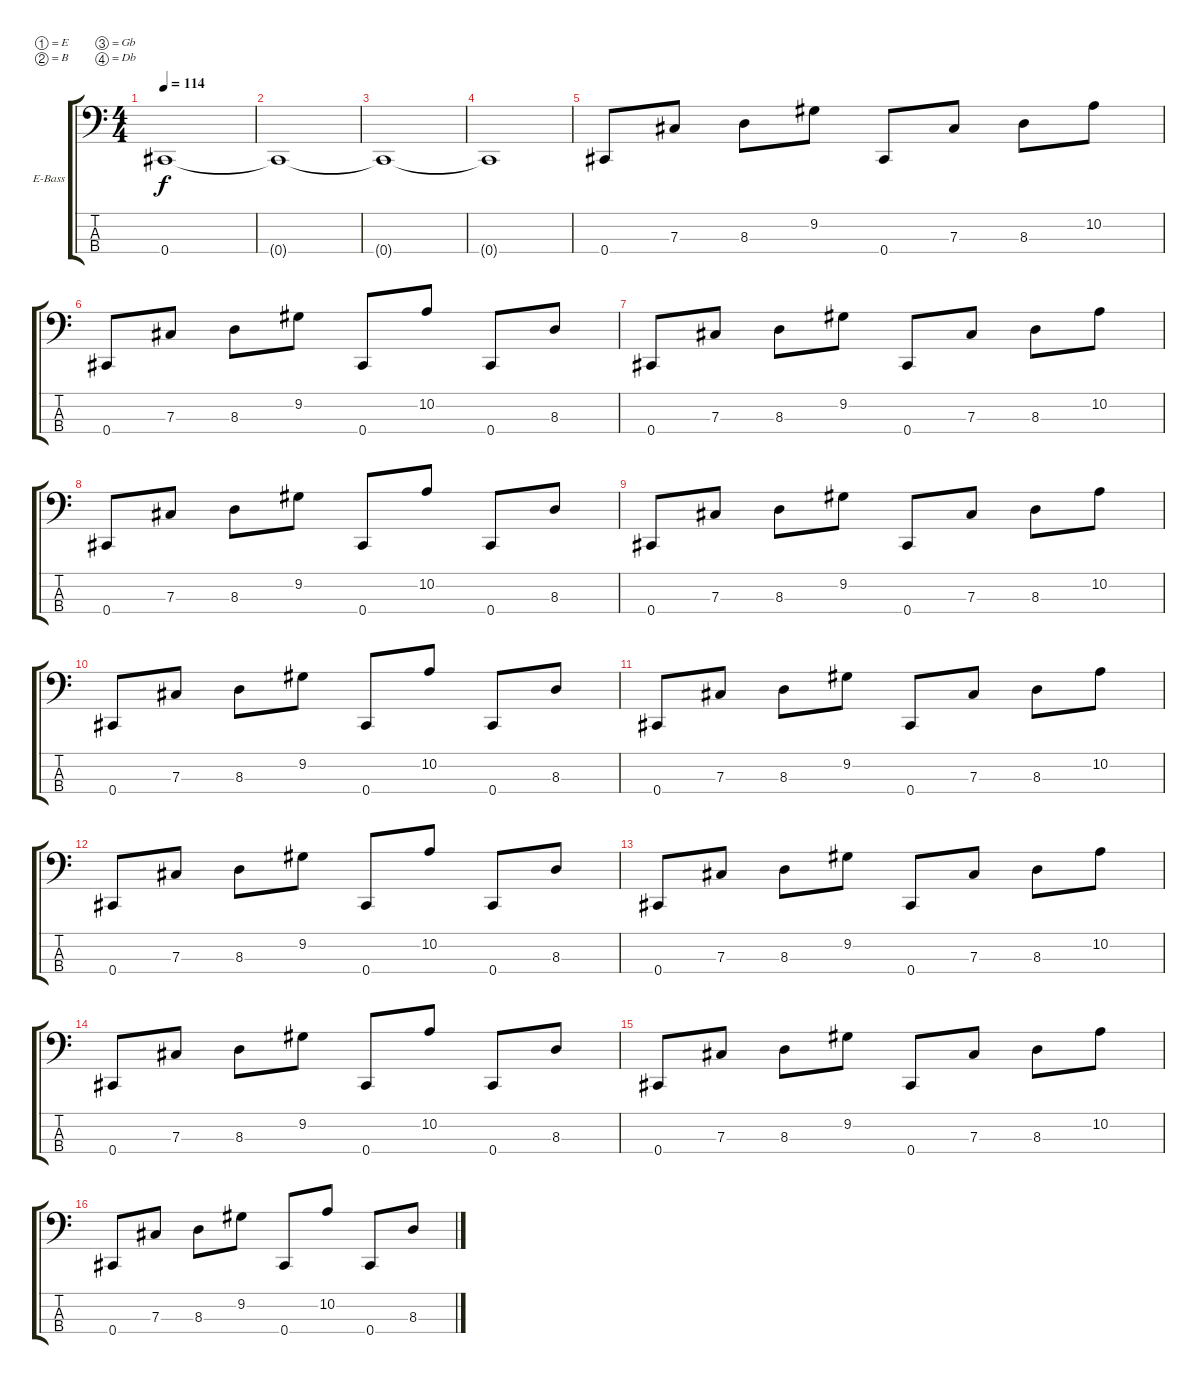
\bracketExtendMode groupsimilarinstruments
\firstSystemTrackNameOrientation horizontal
\otherSystemsTrackNameOrientation horizontal
\track ("Bass" "E-Bass") {instrument electricbassfinger}
\staff {score tabs}
\tuning (E2 B1 Gb1 Db1)
\ts (4 4)
\beaming (8 2 2 2 2)
\tempo 114
\clef f4
\scale
0.487395
\ks c
0.4.1{dy f instrument electricbassfinger} |
\scale
0.256303 0.4{t}.1 |
\scale
0.256303 0.4{t}.1 |
0.4{t}.1 |
0.4.8 7.3.8 8.3.8 9.2.8 0.4.8 7.3.8 8.3.8 10.2.8 |
0.4.8 7.3.8 8.3.8 9.2.8 0.4.8 10.2.8 0.4.8 8.3.8 |
0.4.8 7.3.8 8.3.8 9.2.8 0.4.8 7.3.8 8.3.8 10.2.8 |
0.4.8 7.3.8 8.3.8 9.2.8 0.4.8 10.2.8 0.4.8 8.3.8 |
0.4.8 7.3.8 8.3.8 9.2.8 0.4.8 7.3.8 8.3.8 10.2.8 |
0.4.8 7.3.8 8.3.8 9.2.8 0.4.8 10.2.8 0.4.8 8.3.8 |
0.4.8 7.3.8 8.3.8 9.2.8 0.4.8 7.3.8 8.3.8 10.2.8 |
0.4.8 7.3.8 8.3.8 9.2.8 0.4.8 10.2.8 0.4.8 8.3.8 |
0.4.8 7.3.8 8.3.8 9.2.8 0.4.8 7.3.8 8.3.8 10.2.8 |
0.4.8 7.3.8 8.3.8 9.2.8 0.4.8 10.2.8 0.4.8 8.3.8 |
0.4.8 7.3.8 8.3.8 9.2.8 0.4.8 7.3.8 8.3.8 10.2.8 |
0.4.8 7.3.8 8.3.8 9.2.8 0.4.8 10.2.8 0.4.8 8.3.8
